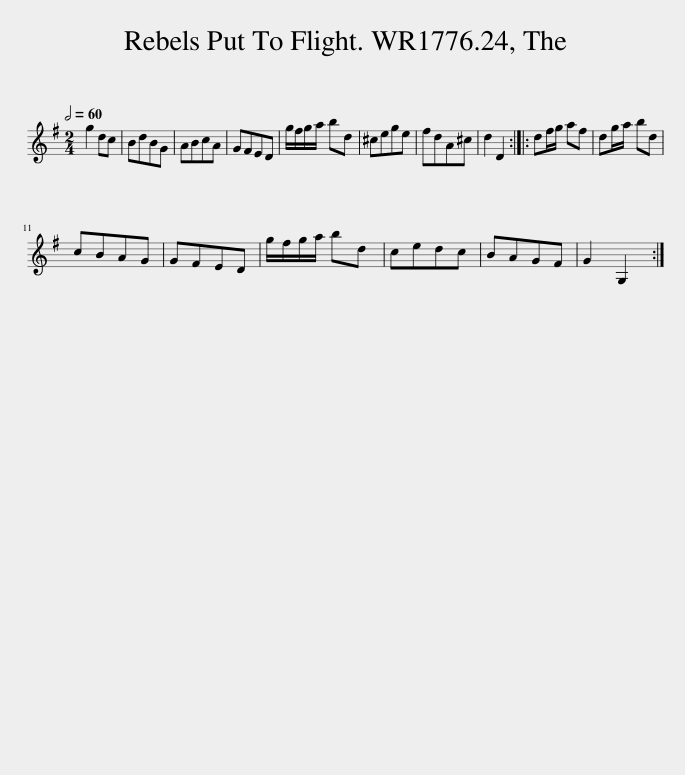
X:1
L:1/8
Q:1/2=60
M:2/4
I:linebreak $
K:G
V:1 treble
V:1
 g2 dc | BdBG | ABcA | GFED | g/f/g/a/ bd | %5
 ^cege | fdA^c | d2 D2 :: df/g/ af | dg/a/ bd |$ %10
 cBAG | GFED | g/f/g/a/ bd | cedc | BAGF | %15
 G2 G,2 :| %16
